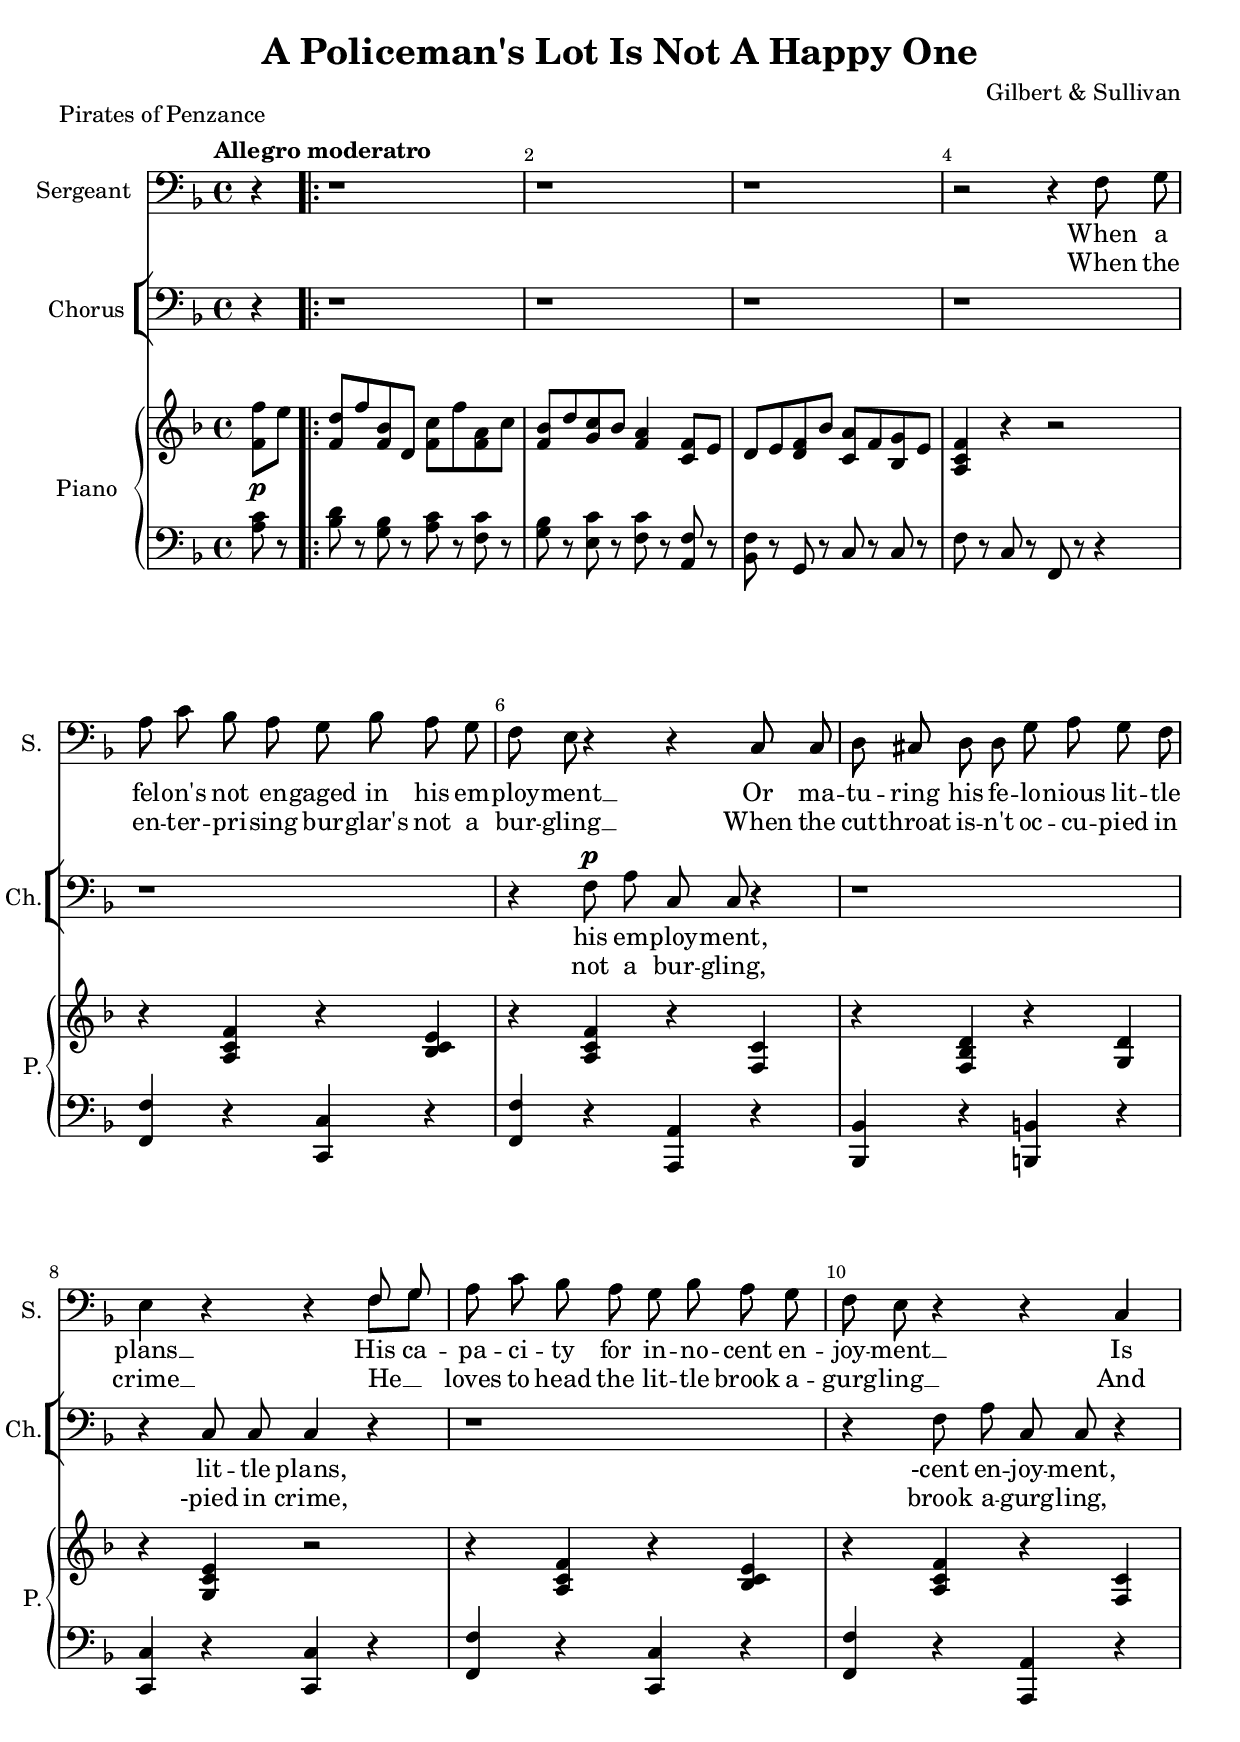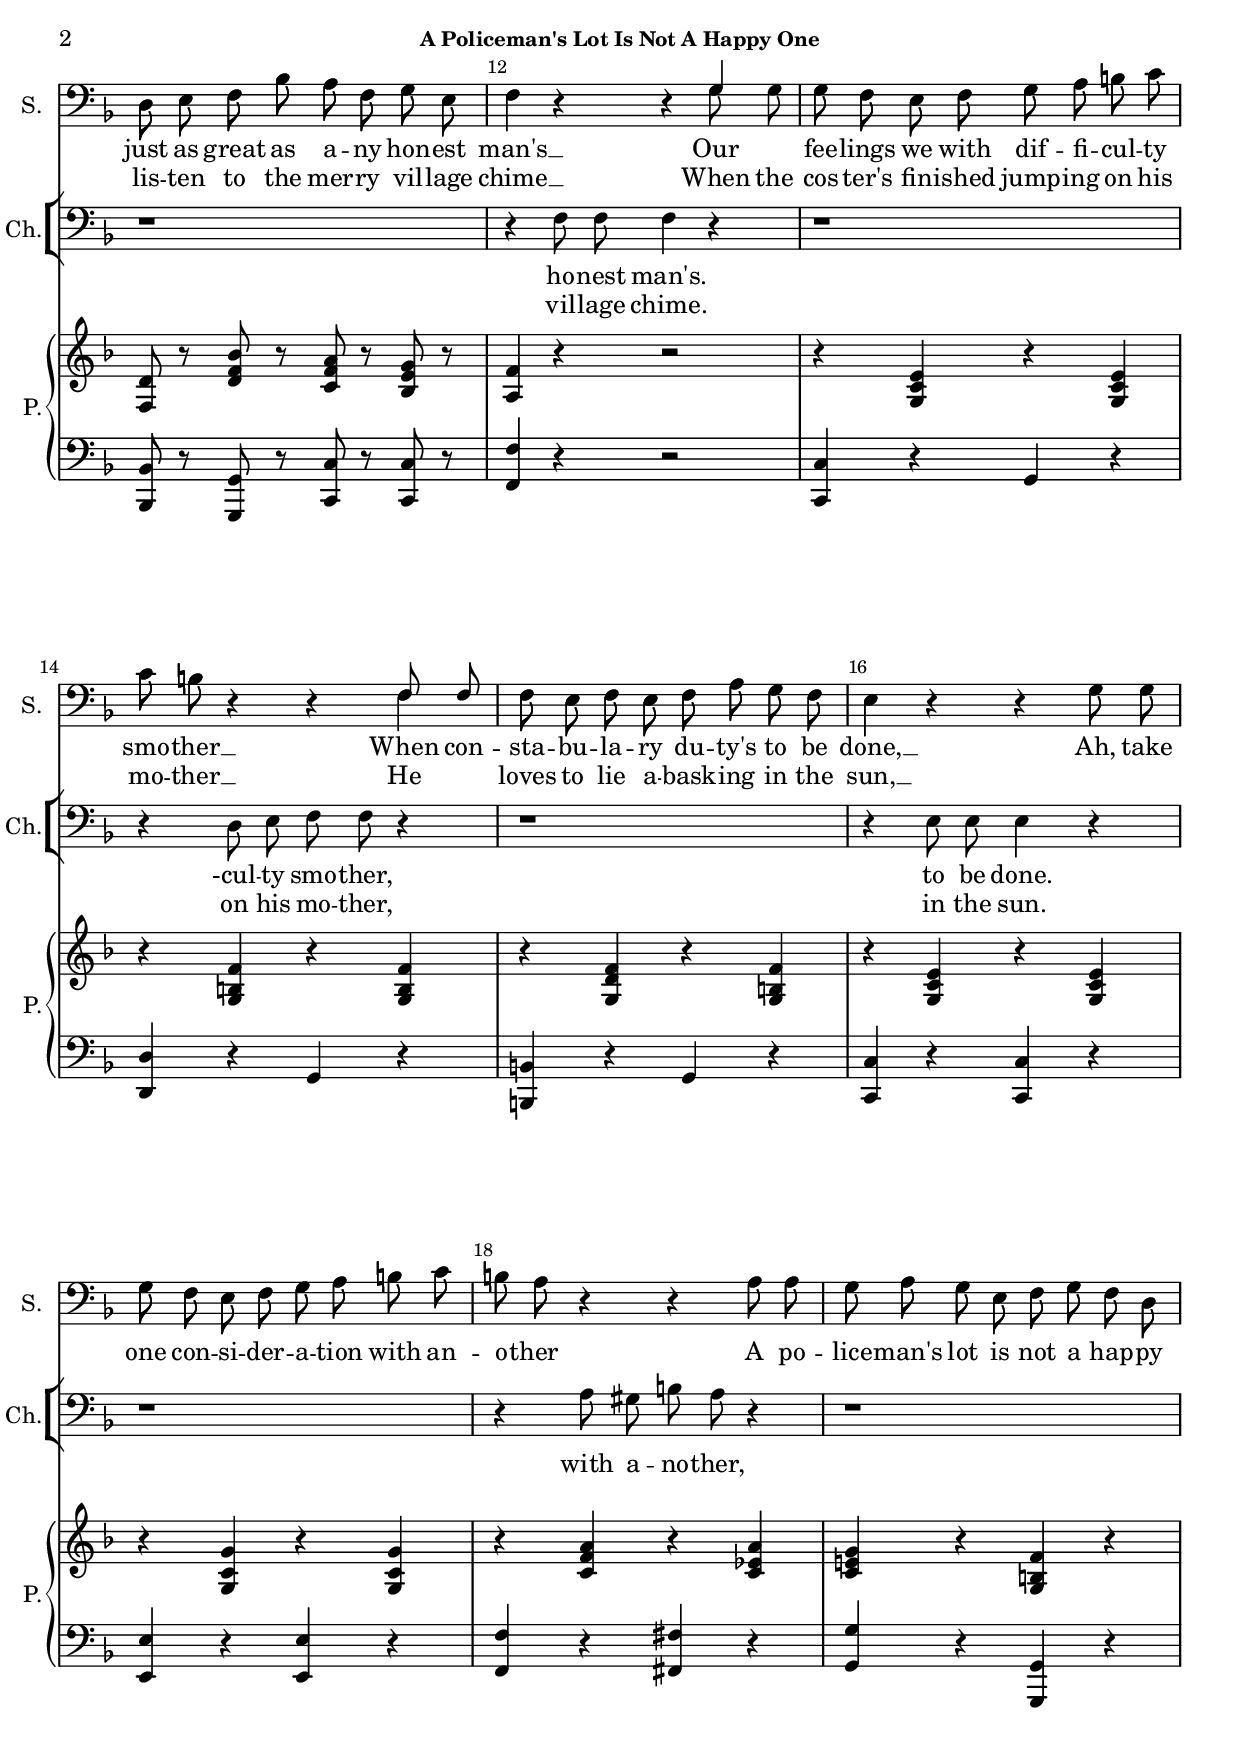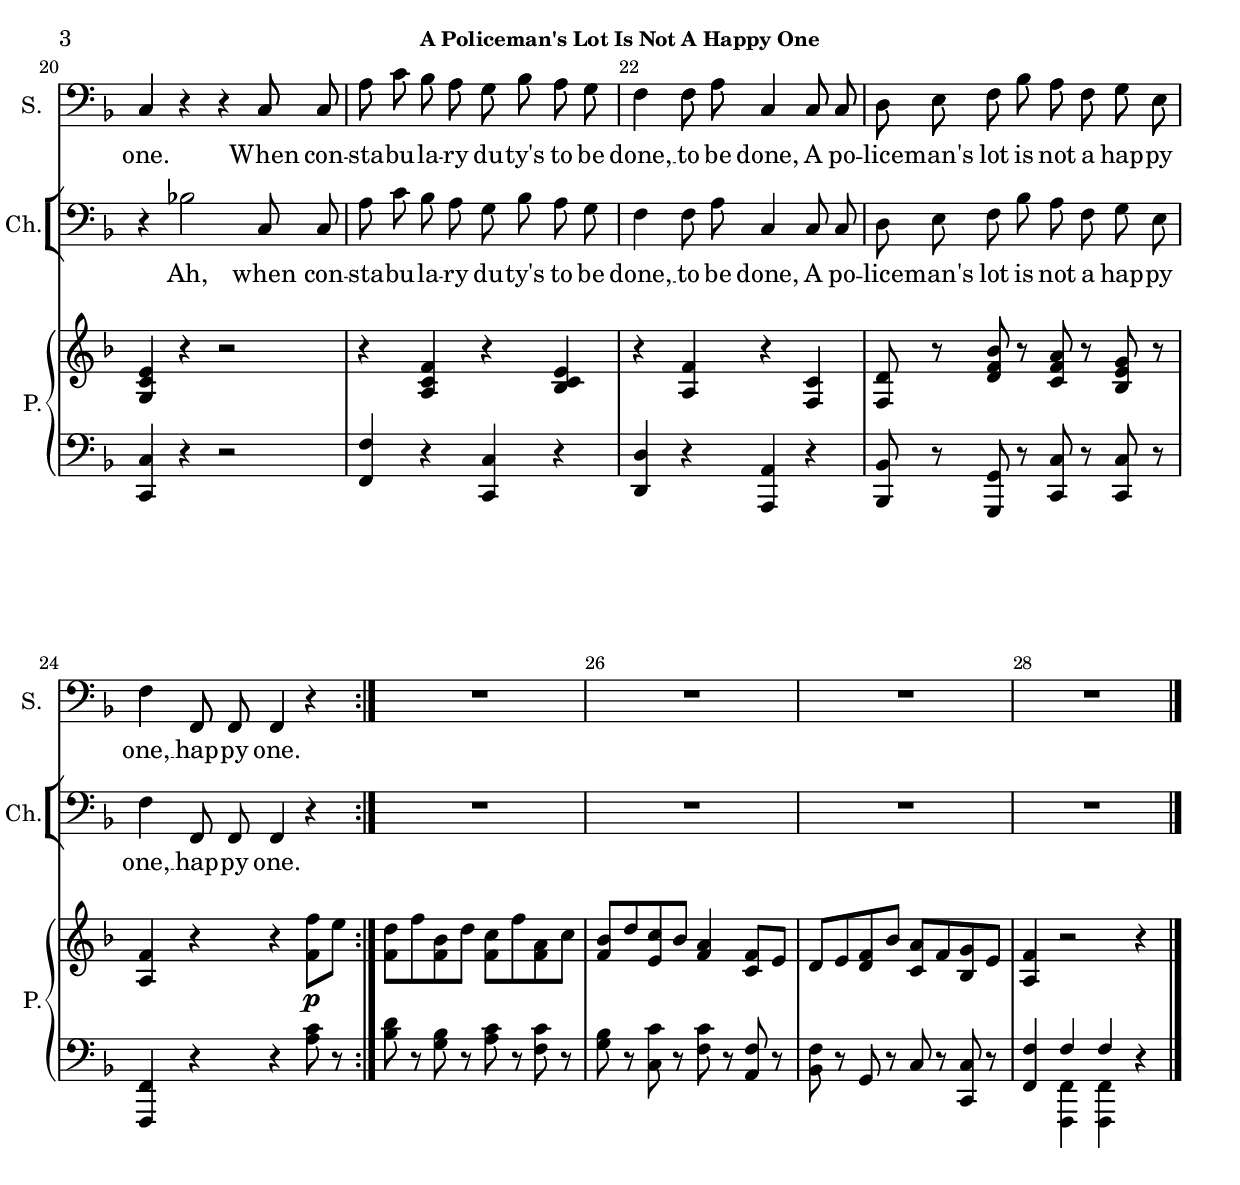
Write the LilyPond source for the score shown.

\version "2.18.2"
\language "english"

% first, define a variable to hold the formatted date:
date = #(strftime "%d-%m-%Y" (localtime (current-time)))

%% additional definitions required by the score:
otherdynamics = #(make-dynamic-script "other-dynamics")

\header {
  encodingdate = \date
  title = "A Policeman's Lot Is Not A Happy One"
  composer = "Gilbert & Sullivan"
  piece = "Pirates of Penzance"
}

\paper {
  oddHeaderMarkup = \markup {
    \fill-line
    {
      \on-the-fly #not-first-page \fromproperty #'page:page-number-string
      %% left
      \on-the-fly #not-first-page \fontsize #-1 \bold \fromproperty #'header:title
      %% center
      ""
      %% right
    }
  }

  evenHeaderMarkup = \oddHeaderMarkup
  oddFooterMarkup = \markup {}
  evenFooterMarkup = \oddFooterMarkup
}


global = {
  \key f \major
  \time 4/4
  \tempo "Allegro moderatro"

  \override Score.BarNumber.break-visibility = #end-of-line-invisible
  % Permit first bar number to be printed
  \bar ""
  \set Score.barNumberVisibility = #(every-nth-bar-number-visible 2)

  \partial 4 s4 |

  \repeat volta 24 s1 * 24 |

  s1 * 4

  \bar "|."
}

sergeantMusicOne = \relative f {
  \clef bass
  \autoBeamOff
  \key f \major
  \override NoteColumn.ignore-collision = ##t

  r4 | r1 | r1 | r1 |
  r2 r4 f8 g |
  a c bf a g bf a g |
  f e r4 r c8 c |
  d cs d d g a g f |
  e4 r r \stemUp f8 g \stemNeutral |
  a c bf a g bf a g |
  f e r4 r c4 |
  d8 e f bf a f g e |
  f4 r r \stemUp g \stemNeutral |
  g8 f e f g a b c |
  c b r4 r \stemUp f8 f \stemNeutral |
  f e f e f a g f |
  e4 r r g8 g |
  g f e f g a b c |
  b a r4 r a8 a |
  g a g e f g f d |
  c4 r r c8 c |
  a' c bf a g bf a g |
  f4 f8 a c,4 c8 c |
  d e f bf a f g e |
  f4 f,8 f f4 r |
}

sergeantWordsOne = \lyricmode {

  When a fel -- on's not en -- gaged in his em -- ploy -- ment __
  Or ma -- tu -- ring his fe -- lo -- nious lit -- tle plans __
  His ca -- pa -- ci -- ty for in -- no -- cent en -- joy -- ment __
  Is just as great as a -- ny hon -- est man's __
  Our fee -- lings we with dif -- fi -- cul -- ty smo -- ther __
  When con -- sta -- bu -- la -- ry du -- ty's to be done, __
  Ah, take one con -- si -- der -- a -- tion with an -- o -- ther__
  A po -- lice -- man's lot is not a hap -- py one.
  When con -- sta -- bu -- la -- ry du -- ty's to be done, __ to be done,
  A po -- lice -- man's lot is not a hap -- py one, __ hap -- py one.
}

sergeantMusicTwo = \relative f {
  \clef bass
  \key f \major
  \autoBeamOff

  s4 | s1 | s1 | s1 |
  s2 s4 f8 g |
  a c bf a g bf a g |
  f e s4 s c8 c |
  d cs d d g a g f |
  e4 s s f8[ g] |
  a c bf a g bf a g |
  f e s4 s c4 |
  d8 e f bf a f g e |
  f4 s s g8 g |
  g8 f e f g a b c |
  c b s4 s \stemDown f4 \stemNeutral |
  f8 e f e f a g f |
  e4 s s g8 g |
  g f e f g a b c |
  b a s4 s a8 a |
  g a g e f g f d |
  c4 s s c8 c |
  a' c bf a g bf a g |
  f4 f8 a c,4 c8 c |
  d e f bf a f g e |
  f4 f,8 f f4 s |
  R1 * 4
}

sergeantWordsTwo = \lyricmode {

  When the en -- ter -- pri -- sing bur -- glar's not a bur -- gling __
  When the cut -- throat is -- n't oc -- cu -- pied in crime __
  He __ loves to head the lit -- tle brook a -- gurg -- ling __
  And lis -- ten to the mer -- ry vil -- lage chime __
  When the cos -- ter's fin -- ished jump -- ing on his mo -- ther __
  He loves to lie a -- bask -- ing in the sun, __

}

chorusMusic = \relative f {
  \clef bass
  \autoBeamOff
  \key f \major

  r4 | r1 | r1 | r1 | r1 | r1 |
  r4 f8^\p a c, c r4 |
  r1 |
  r4 c8 c c4 r |
  r1 |
  r4 f8 a c, c r4 |
  r1 |
  r4 f8 f f4 r |
  r1 |
  r4 d8 e f f r4 |
  r1 |
  r4 e8 e e4 r |
  r1 |
  r4 a8 gs b a r4 |
  r1 |
  r4 bf!2 c,8 c |
  a' c bf a g bf a g |
  f4 f8 a c,4 c8 c |
  d e f bf a f g e |
  f4 f,8 f f4 r |
  R1 * 4
}

chorusWords = \lyricmode {


  <<
    {
      his em -- ploy -- ment,
      lit -- tle plans,
      -cent en -- joy -- ment,
      ho -- nest man's.
      -cul -- ty smo -- ther,
      to be done.
      with a -- no -- ther,
      Ah, when con -- sta -- bu -- la -- ry du -- ty's to be done, __ to be done,
      A po -- lice -- man's lot is not a hap -- py one, __ hap -- py one.
    } \new Lyrics {
      \set associatedVoice = "chorusMusic"

      not a bur -- gling,
      -pied in crime,
      brook a -- gurg -- ling,
      vil -- lage chime.
      on his mo -- ther,
      in the sun.
    }
  >>

}

rightHandUp = \relative f' {
  \clef treble
  \key f \major

  \partial 4 <f f'>8\p e' |
  <f, d'> f' <f, bf> d <f c'> f' <f, a> c' |
  <f, bf> d' <g, c> bf <f a>4 <f c>8 e |
  d8 e <f d> bf <c, a'> f <g bf,> e |
  <f c a>4 r r2 |
  r4 <f c a> r <e c bf> |
  r <f c a> r <c f,> |
  r <d bf f> r <d g,> |
  r <e c g> r2 |
  r4 <f c a> r <e c bf> |
  r <f c a> r <c f,> |
  <d f,>8 r <bf' f d> r <a f c> r <g e bf> r |
  <f a,>4 r r2 |
  r4 <e c g> r <e c g> |
  r <f b, g> r <f b, g> |
  r <f d g,> r <f b, g> |
  r <e c g> r <e c g> |
  r <g c, g> r <g c, g> |
  r <a f c> r <a ef c> |
  <g e! c> r <f b, g> r |
  <e c g> r r2 |
  r4 <f c a> r <e c bf> |
  r <f a,> r <c f,> |
  <d f,>8 r <bf' f d> r <a f c> r <g e bf> r |
  <f a,>4 r r <f f'>8\p e' |
  <f, d'> f' <f, bf> d' <f, c'> f' <f, a> c' |
  <f, bf> d' <c e,> bf <f a>4 <f c>8 e |
  d e <f d> bf <a c,> f <g bf,> e |
  <f a,>4 r2 r4 |
}

leftHandUp = \relative f {
  \clef bass
  \key f \major

  <a c>8 r |
  <bf d> r <g bf> r <a c> r <f c'> r |
  <g bf> r <e c'> r <f c'> r <f a,> r |
  <f bf,> r g, r c r c r |
  f r c r f, r r4 |
  <f' f,> r <c c,> r |
  <f f,> r <a, a,> r |
  <bf bf,> r <b b,> r |
  <c c,> r <c c,> r |
  <f f,> r <c c,> r |
  <f f,> r <a, a,> r |
  <bf bf,>8 r <g g,> r <c c,> r <c c,> r |
  <f f,>4 r r2 |
  <c c,>4 r g r |
  <d' d,> r g, r |
  <b b,> r g r |
  <c c,> r <c c,> r |
  <e e,> r <e e,> r |
  <f f,> r <fs fs,> r |
  <g g,> r <g, g,> r |
  <c c,> r r2 |
  <f f,>4 r <c c,> r |
  <d d,> r <a a,> r |
  <bf bf,>8 r <g g,> r <c c,> r <c c,> r |
  <f, f,>4 r r <a' c>8 r |
  <bf d> r <g bf> r <a c> r <f c'> r |
  <g bf> r <c, c'> r <f c'> r <f a,> r |
  <f bf,> r g, r c r <c c,> r |
  <f f,>4 \stemUp f f r |
}

leftHandDown = \relative f {

  s4 | s1 * 27 |
  s4 <f, f,> <f f,> s |

}

\score {
  <<
    \new Staff = "sergeant" <<
      \set Staff.instrumentName = "Sergeant"
      \set Staff.shortInstrumentName = "S."
      \context Staff <<
        \partcombine \new Voice = "sergeantVoiceOne" {
          \sergeantMusicOne
        }
        \new Voice = "sergeantVoiceTwo" {
          \sergeantMusicTwo
        }
        \new Lyrics \lyricsto "sergeantVoiceOne" \sergeantWordsOne
        \new Lyrics \lyricsto "sergeantVoiceTwo" \sergeantWordsTwo
      >>
    >>
    \new ChoirStaff <<
      \override ChoirStaff.SystemStartBracket.collapse-height = #4
      \new Staff = "chorus" <<
        \set Staff.instrumentName = "Chorus"
        \set Staff.shortInstrumentName = "Ch."
        \context Staff <<
          \context Voice = "chorusVoice" { << \global \chorusMusic >> }
          \new Lyrics \lyricsto "chorusVoice" \chorusWords
        >>
      >>
    >>
    \new PianoStaff <<
      \set PianoStaff.instrumentName = "Piano"
      \set PianoStaff.shortInstrumentName = "P."
      <<
        \context Staff = "rightHand" {
          <<
            \new Voice = "rightHandUp" {
              \rightHandUp
            }
          >>
        }
        \context Staff = "leftHand" {
          <<
            \set Staff.printPartCombineTexts = ##f
            \partcombine \new Voice = "leftHandUp" {
              \leftHandUp
            }
            \new Voice = "leftHandDown" {
              \voiceTwo \leftHandDown
            }
          >>
        }
      >>
    >>
  >>

  \layout {
    \context {
      \Staff
      \RemoveEmptyStaves
    }
    \context {
      \ChoirStaff
      \RemoveEmptyStaves
    }
  }
}
